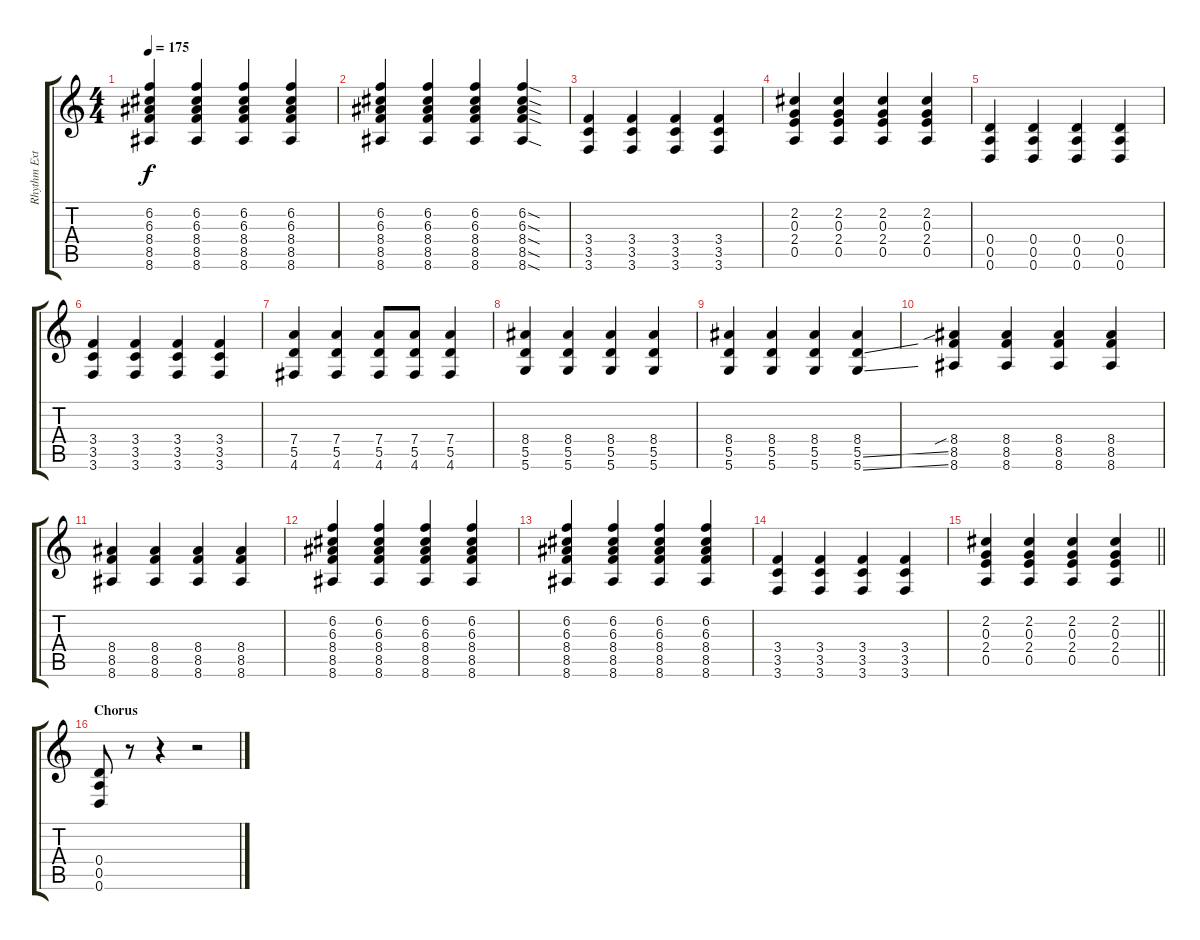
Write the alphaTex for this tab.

\track ("Rhythm Extra" "Rhythm Ext") {instrument distortionguitar}
\staff {score tabs}
\tuning (E4 B3 G3 D3 A2 D2) {hide}
\ts (4 4)
\tempo 175
\clef g2
\ks c
(6.2 6.3 8.4 8.5 8.6).4{dy f} (6.2 6.3 8.4 8.5 8.6).4 (6.2 6.3 8.4 8.5 8.6).4 (6.2 6.3 8.4 8.5 8.6).4 |
(6.2 6.3 8.4 8.5 8.6).4 (6.2 6.3 8.4 8.5 8.6).4 (6.2 6.3 8.4 8.5 8.6).4 (6.2{sod} 6.3{sod} 8.4{sod} 8.5{sod} 8.6{sod}).4 |
(3.4 3.5 3.6).4 (3.4 3.5 3.6).4 (3.4 3.5 3.6).4 (3.4 3.5 3.6).4 |
(2.2 0.3 2.4 0.5).4 (2.2 0.3 2.4 0.5).4 (2.2 0.3 2.4 0.5).4 (2.2 0.3 2.4 0.5).4 |
(0.4 0.5 0.6).4 (0.4 0.5 0.6).4 (0.4 0.5 0.6).4 (0.4 0.5 0.6).4 |
(3.4 3.5 3.6).4 (3.4 3.5 3.6).4 (3.4 3.5 3.6).4 (3.4 3.5 3.6).4 |
(7.4 5.5 4.6).4 (7.4 5.5 4.6).4 (7.4 5.5 4.6).8 (7.4 5.5 4.6).8 (7.4 5.5 4.6).4 |
(8.4 5.5 5.6).4 (8.4 5.5 5.6).4 (8.4 5.5 5.6).4 (8.4 5.5 5.6).4 |
(8.4 5.5 5.6).4 (8.4 5.5 5.6).4 (8.4 5.5 5.6).4 (8.4 5.5{ss} 5.6{ss}).4 |
(8.4{sib} 8.5 8.6).4 (8.4 8.5 8.6).4 (8.4 8.5 8.6).4 (8.4 8.5 8.6).4 |
(8.4 8.5 8.6).4 (8.4 8.5 8.6).4 (8.4 8.5 8.6).4 (8.4 8.5 8.6).4 |
(6.2 6.3 8.4 8.5 8.6).4 (6.2 6.3 8.4 8.5 8.6).4 (6.2 6.3 8.4 8.5 8.6).4 (6.2 6.3 8.4 8.5 8.6).4 |
(6.2 6.3 8.4 8.5 8.6).4 (6.2 6.3 8.4 8.5 8.6).4 (6.2 6.3 8.4 8.5 8.6).4 (6.2 6.3 8.4 8.5 8.6).4 |
(3.4 3.5 3.6).4 (3.4 3.5 3.6).4 (3.4 3.5 3.6).4 (3.4 3.5 3.6).4 |
\barLineRight lightlight
(2.2 0.3 2.4 0.5).4 (2.2 0.3 2.4 0.5).4 (2.2 0.3 2.4 0.5).4 (2.2 0.3 2.4 0.5).4 |
\section ("" "Chorus")
(0.4 0.5 0.6).8 r.8 r.4 r.2
